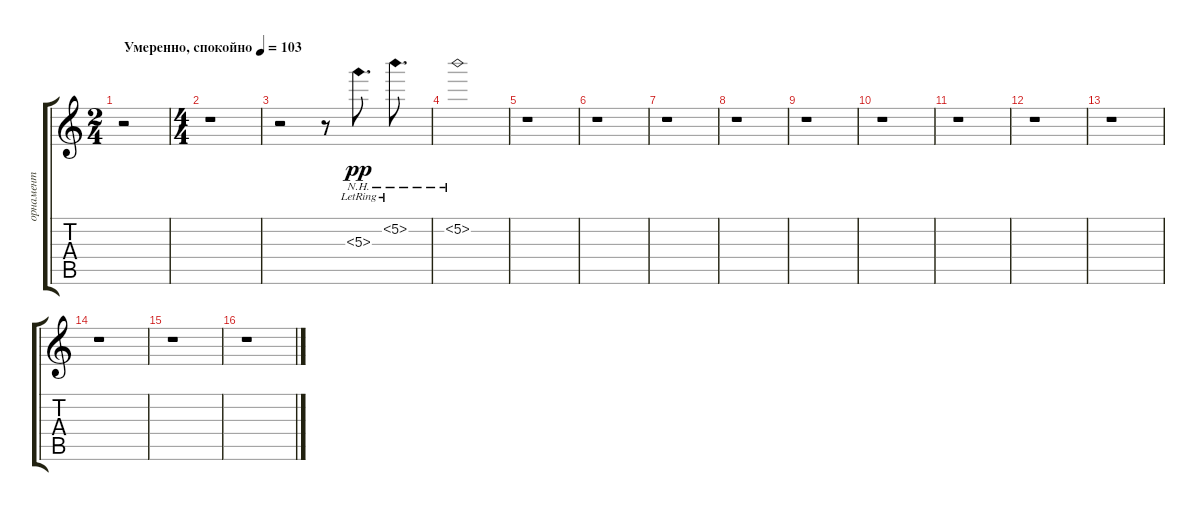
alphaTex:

\track ("орнамент" "орнамент") {instrument electricguitarjazz}
\staff {score tabs}
\tuning (E4 B3 G3 D3 A2 E2) {hide}
\ts (2 4)
\tempo (103 "Умеренно, спокойно")
\clef g2
\ks aminor
r.2{dy pp instrument electricguitarjazz} |
\ts (4 4)
r.1 |
r.2 r.8 5.3{nh lr}.8{d} 5.2{nh lr}.8{d} |
5.2{nh}.1 |
r.1 |
r.1 |
r.1 |
r.1 |
r.1 |
r.1 |
r.1 |
r.1 |
r.1 |
r.1 |
r.1 |
r.1
